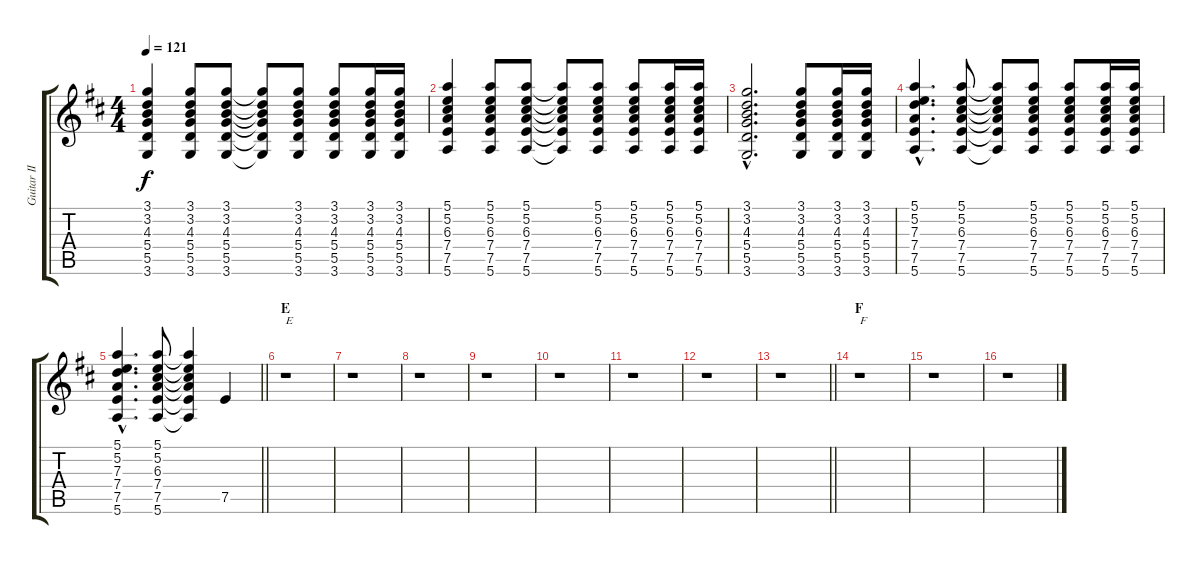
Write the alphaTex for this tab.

\track ("Guitar II" "Guitar II") {instrument distortionguitar}
\staff {score tabs}
\tuning (E4 B3 G3 D3 A2 E2) {hide}
\ts (4 4)
\tempo 121
\clef g2
\ks d
(3.1 3.2 4.3 5.4 5.5 3.6).4{dy f} (3.1 3.2 4.3 5.4 5.5 3.6).8 (3.1 3.2 4.3 5.4 5.5 3.6).8 (3.1{t} 3.2{t} 4.3{t} 5.4{t} 5.5{t} 3.6{t}).8 (3.1 3.2 4.3 5.4 5.5 3.6).8 (3.1 3.2 4.3 5.4 5.5 3.6).8 (3.1 3.2 4.3 5.4 5.5 3.6).16 (3.1 3.2 4.3 5.4 5.5 3.6).16 |
(5.1 5.2 6.3 7.4 7.5 5.6).4 (5.1 5.2 6.3 7.4 7.5 5.6).8 (5.1 5.2 6.3 7.4 7.5 5.6).8 (5.1{t} 5.2{t} 6.3{t} 7.4{t} 7.5{t} 5.6{t}).8 (5.1 5.2 6.3 7.4 7.5 5.6).8 (5.1 5.2 6.3 7.4 7.5 5.6).8 (5.1 5.2 6.3 7.4 7.5 5.6).16 (5.1 5.2 6.3 7.4 7.5 5.6).16 |
(3.1{hac} 3.2{hac} 4.3{hac} 5.4{hac} 5.5{hac} 3.6{hac}).2{d} (3.1 3.2 4.3 5.4 5.5 3.6).8 (3.1 3.2 4.3 5.4 5.5 3.6).16 (3.1 3.2 4.3 5.4 5.5 3.6).16 |
(5.1{hac} 5.2{hac} 7.3{hac} 7.4{hac} 7.5{hac} 5.6{hac}).4{d} (5.1 5.2 6.3 7.4 7.5 5.6).8 (5.1{t} 5.2{t} 6.3{t} 7.4{t} 7.5{t} 5.6{t}).8 (5.1 5.2 6.3 7.4 7.5 5.6).8 (5.1 5.2 6.3 7.4 7.5 5.6).8 (5.1 5.2 6.3 7.4 7.5 5.6).16 (5.1 5.2 6.3 7.4 7.5 5.6).16 |
\barLineRight lightlight
(5.1{hac} 5.2{hac} 7.3{hac} 7.4{hac} 7.5{hac} 5.6{hac}).4{d} (5.1 5.2 6.3 7.4 7.5 5.6).8 (5.1{t} 5.2{t} 6.3{t} 7.4{t} 7.5{t} 5.6{t}).4 7.5.4 |
\section ("" "E")
r.1{txt "E"} |
r.1 |
r.1 |
r.1 |
r.1 |
r.1 |
r.1 |
\barLineRight lightlight
r.1 |
\section ("" "F")
r.1{txt "F"} |
r.1 |
r.1
